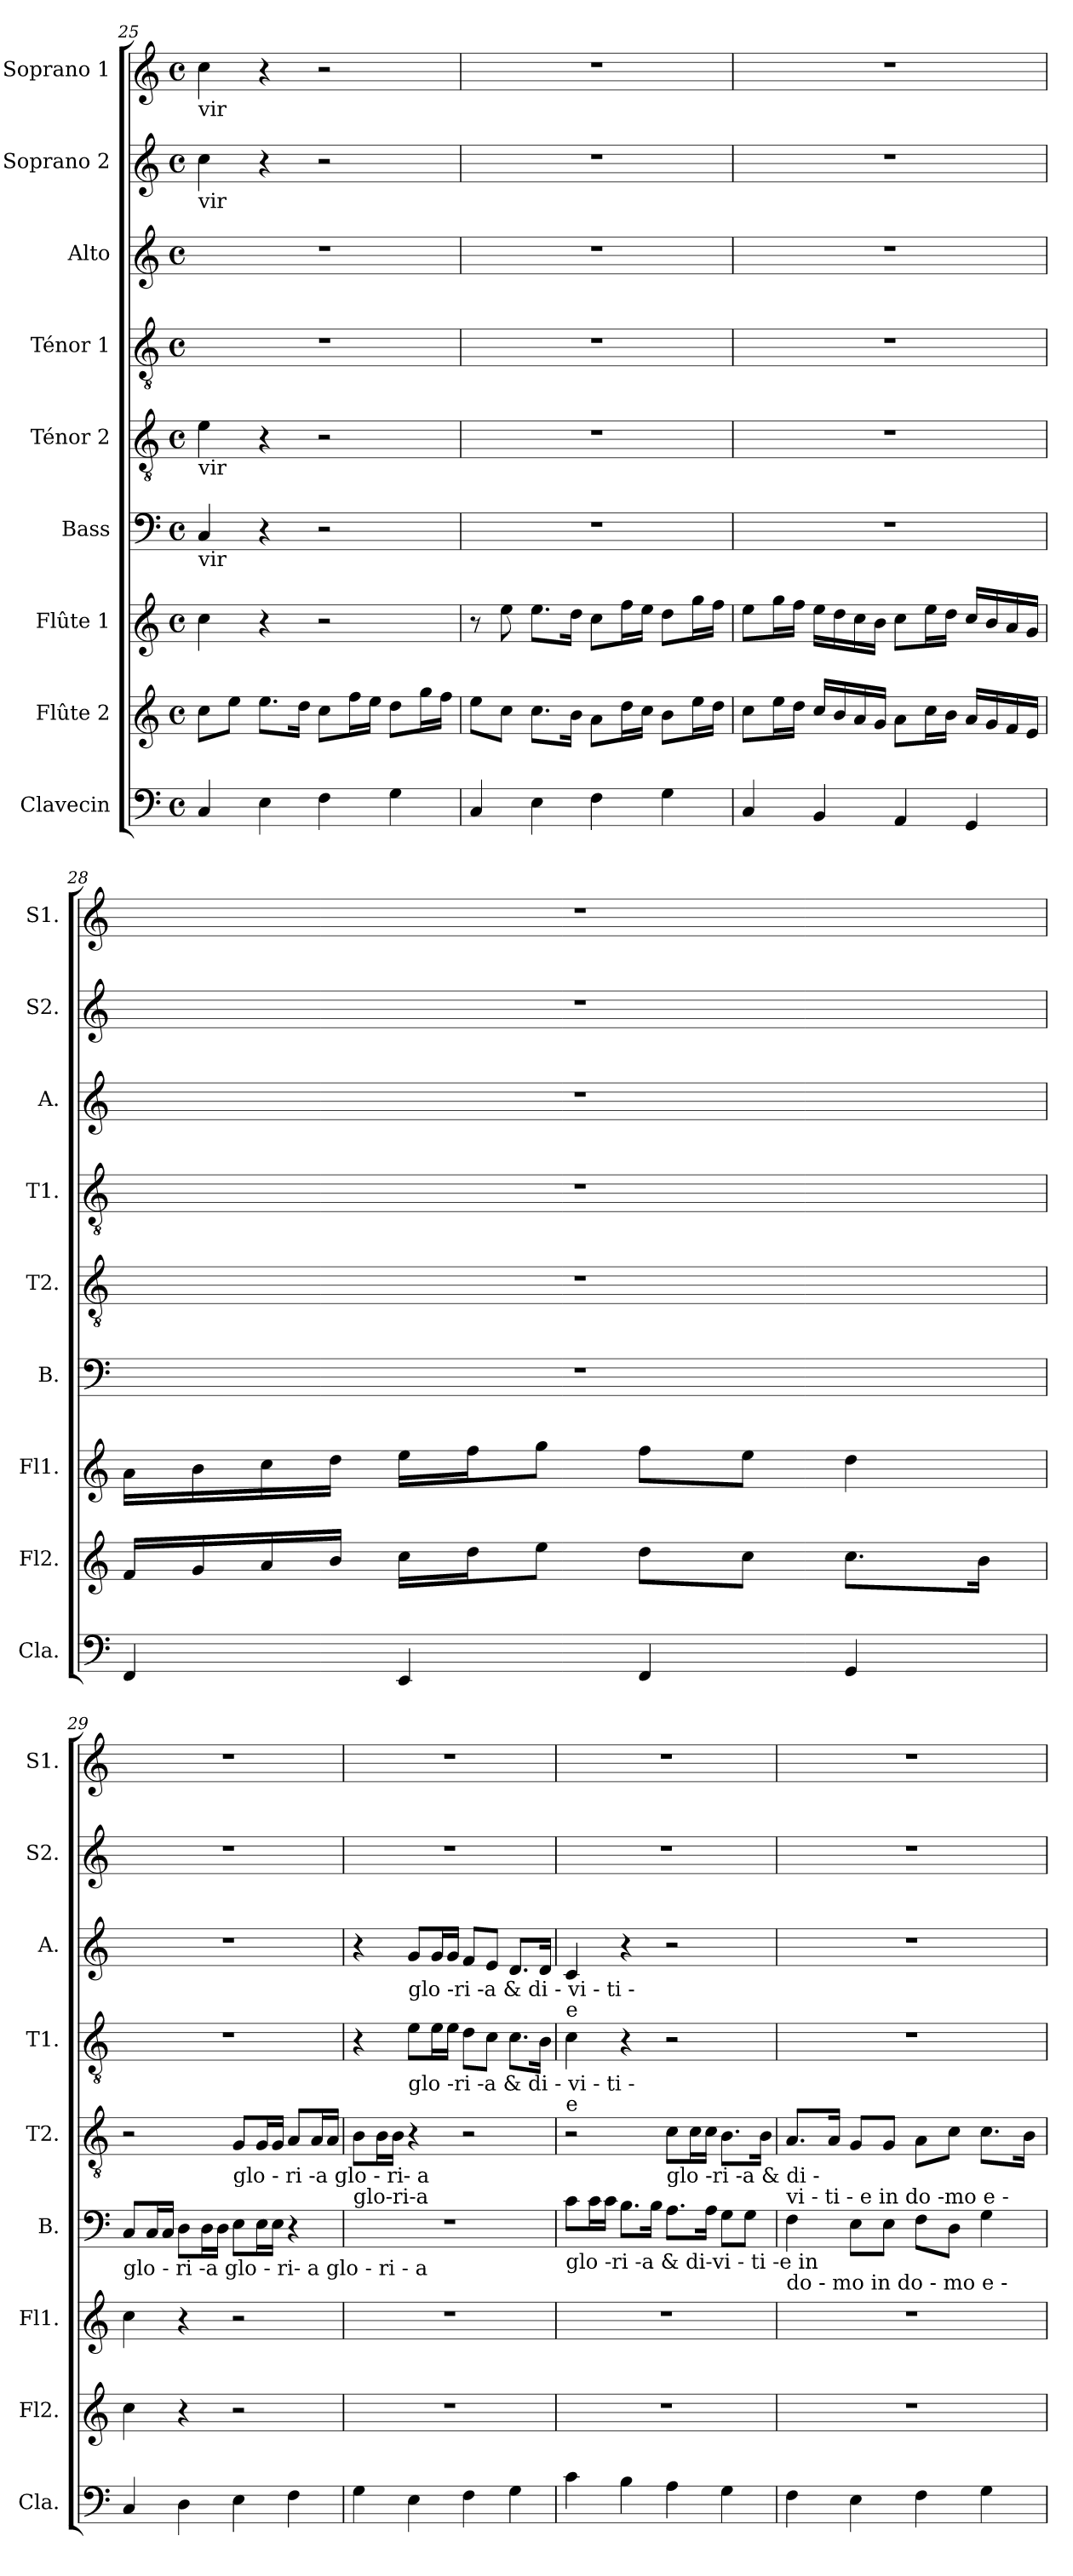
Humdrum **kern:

**kern	**kern	**kern	**kern	**kern	**kern	**kern	**kern	**kern
*part9	*part8	*part7	*part6	*part5	*part4	*part3	*part2	*part1
*staff9	*staff8	*staff7	*staff6	*staff5	*staff4	*staff3	*staff2	*staff1
*I"Clavecin	*I"Flûte 2	*I"Flûte 1	*I"Bass	*I"Ténor 2	*I"Ténor 1	*I"Alto	*I"Soprano 2	*I"Soprano 1
*I'Cla.	*I'Fl2.	*I'Fl1.	*I'B.	*I'T2.	*I'T1.	*I'A.	*I'S2.	*I'S1.
*clefF4	*clefG2	*clefG2	*clefF4	*clefGv2	*clefGv2	*clefG2	*clefG2	*clefG2
*k[]	*k[]	*k[]	*k[]	*k[]	*k[]	*k[]	*k[]	*k[]
*M4/4	*M4/4	*M4/4	*M4/4	*M4/4	*M4/4	*M4/4	*M4/4	*M4/4
*met(c)	*met(c)	*met(c)	*met(c)	*met(c)	*met(c)	*met(c)	*met(c)	*met(c)
=25	=25	=25	=25	=25	=25	=25	=25	=25
!	!	!	!	!	!	!	!	!LO:TX:b:t=vir
!	!	!	!	!	!	!	!LO:TX:b:t=vir	!
!	!	!	!	!LO:TX:b:t=vir	!	!	!	!
!	!	!	!LO:TX:b:t=vir	!	!	!	!	!
4C/	8cc\L	4cc\	4C/	4e\	1r	1r	4cc\	4cc\
.	8ee\J	.	.	.	.	.	.	.
4E\	8.ee\L	4r	4r	4r	.	.	4r	4r
.	16dd\Jk	.	.	.	.	.	.	.
4F\	8cc\L	2r	2r	2r	.	.	2r	2r
.	16ff\L	.	.	.	.	.	.	.
.	16ee\JJ	.	.	.	.	.	.	.
4G\	8dd\L	.	.	.	.	.	.	.
.	16gg\L	.	.	.	.	.	.	.
.	16ff\JJ	.	.	.	.	.	.	.
=26	=26	=26	=26	=26	=26	=26	=26	=26
4C/	8ee\L	8r	1r	1r	1r	1r	1r	1r
.	8cc\J	8ee\	.	.	.	.	.	.
4E\	8.cc\L	8.ee\L	.	.	.	.	.	.
.	16b\Jk	16dd\Jk	.	.	.	.	.	.
4F\	8a\L	8cc\L	.	.	.	.	.	.
.	16dd\L	16ff\L	.	.	.	.	.	.
.	16cc\JJ	16ee\JJ	.	.	.	.	.	.
4G\	8b\L	8dd\L	.	.	.	.	.	.
.	16ee\L	16gg\L	.	.	.	.	.	.
.	16dd\JJ	16ff\JJ	.	.	.	.	.	.
=27	=27	=27	=27	=27	=27	=27	=27	=27
4C/	8cc\L	8ee\L	1r	1r	1r	1r	1r	1r
.	16ee\L	16gg\L	.	.	.	.	.	.
.	16dd\JJ	16ff\JJ	.	.	.	.	.	.
4BB/	16cc/LL	16ee\LL	.	.	.	.	.	.
.	16b/	16dd\	.	.	.	.	.	.
.	16a/	16cc\	.	.	.	.	.	.
.	16g/JJ	16b\JJ	.	.	.	.	.	.
4AA/	8a\L	8cc\L	.	.	.	.	.	.
.	16cc\L	16ee\L	.	.	.	.	.	.
.	16b\JJ	16dd\JJ	.	.	.	.	.	.
4GG/	16a/LL	16cc/LL	.	.	.	.	.	.
.	16g/	16b/	.	.	.	.	.	.
.	16f/	16a/	.	.	.	.	.	.
.	16e/JJ	16g/JJ	.	.	.	.	.	.
!!LO:PB:g=z
=28	=28	=28	=28	=28	=28	=28	=28	=28
4FF/	16f/LL	16a\LL	1r	1r	1r	1r	1r	1r
.	16g/	16b\	.	.	.	.	.	.
.	16a/	16cc\	.	.	.	.	.	.
.	16b/JJ	16dd\JJ	.	.	.	.	.	.
4EE/	16cc\LL	16ee\LL	.	.	.	.	.	.
.	16dd\J	16ff\J	.	.	.	.	.	.
.	8ee\J	8gg\J	.	.	.	.	.	.
4FF/	8dd\L	8ff\L	.	.	.	.	.	.
.	8cc\J	8ee\J	.	.	.	.	.	.
4GG/	8.cc\L	4dd\	.	.	.	.	.	.
.	16b\Jk	.	.	.	.	.	.	.
=29	=29	=29	=29	=29	=29	=29	=29	=29
!	!	!	!LO:TX:b:t=glo - ri -a glo - ri- a glo - ri - a	!	!	!	!	!
4C/	4cc\	4cc\	8C/L	2r	1r	1r	1r	1r
.	.	.	16C/L	.	.	.	.	.
.	.	.	16C/JJ	.	.	.	.	.
4D\	4r	4r	8D\L	.	.	.	.	.
.	.	.	16D\L	.	.	.	.	.
.	.	.	16D\JJ	.	.	.	.	.
!	!	!	!	!LO:TX:b:t=glo - ri -a glo - ri- a	!	!	!	!
4E\	2r	2r	8E\L	8G/L	.	.	.	.
.	.	.	16E\L	16G/L	.	.	.	.
.	.	.	16E\JJ	16G/JJ	.	.	.	.
4F\	.	.	4r	8A/L	.	.	.	.
.	.	.	.	16A/L	.	.	.	.
.	.	.	.	16A/JJ	.	.	.	.
=30	=30	=30	=30	=30	=30	=30	=30	=30
!	!	!	!	!LO:TX:b:t=glo-ri-a	!	!	!	!
4G\	1r	1r	1r	8B\L	4r	4r	1r	1r
.	.	.	.	16B\L	.	.	.	.
.	.	.	.	16B\JJ	.	.	.	.
!	!	!	!	!	!	!LO:TX:b:t=glo -ri -a  &   di - vi  - ti  -	!	!
!	!	!	!	!	!LO:TX:b:t=glo -ri -a  &   di - vi  - ti  -	!	!	!
4E\	.	.	.	4r	8e\L	8g/L	.	.
.	.	.	.	.	16e\L	16g/L	.	.
.	.	.	.	.	16e\JJ	16g/JJ	.	.
4F\	.	.	.	2r	8d\L	8f/L	.	.
.	.	.	.	.	8c\J	8e/J	.	.
4G\	.	.	.	.	8.c\L	8.d/L	.	.
.	.	.	.	.	16B\Jk	16d/Jk	.	.
!!LO:PB:g=z
=31	=31	=31	=31	=31	=31	=31	=31	=31
!	!	!	!	!	!	!LO:TX:b:t=e	!	!
!	!	!	!	!	!LO:TX:b:t=e	!	!	!
!	!	!	!LO:TX:b:t=glo -ri -a &   di-vi    -   ti -e   in	!	!	!	!	!
4c\	1r	1r	8c\L	2r	4c\	4c/	1r	1r
.	.	.	16c\L	.	.	.	.	.
.	.	.	16c\JJ	.	.	.	.	.
4B\	.	.	8.B\L	.	4r	4r	.	.
.	.	.	16B\Jk	.	.	.	.	.
!	!	!	!	!LO:TX:b:t=glo -ri -a  &      di -	!	!	!	!
4A\	.	.	8.A\L	8c\L	2r	2r	.	.
.	.	.	.	16c\L	.	.	.	.
.	.	.	16A\Jk	16c\JJ	.	.	.	.
4G\	.	.	8G\L	8.B\L	.	.	.	.
.	.	.	8G\J	.	.	.	.	.
.	.	.	.	16B\Jk	.	.	.	.
=32	=32	=32	=32	=32	=32	=32	=32	=32
!	!	!	!	!LO:TX:b:t=vi  -  ti - e    in    do -mo   e    -	!	!	!	!
!	!	!	!LO:TX:b:t=do   -    mo   in   do - mo   e     -	!	!	!	!	!
4F\	1r	1r	4F\	8.A/L	1r	1r	1r	1r
.	.	.	.	16A/Jk	.	.	.	.
4E\	.	.	8E\L	8G/L	.	.	.	.
.	.	.	8E\J	8G/J	.	.	.	.
4F\	.	.	8F\L	8A\L	.	.	.	.
.	.	.	8D\J	8c\J	.	.	.	.
4G\	.	.	4G\	8.c\L	.	.	.	.
.	.	.	.	16B\Jk	.	.	.	.
=	=	=	=	=	=	=	=	=
*-	*-	*-	*-	*-	*-	*-	*-	*-
